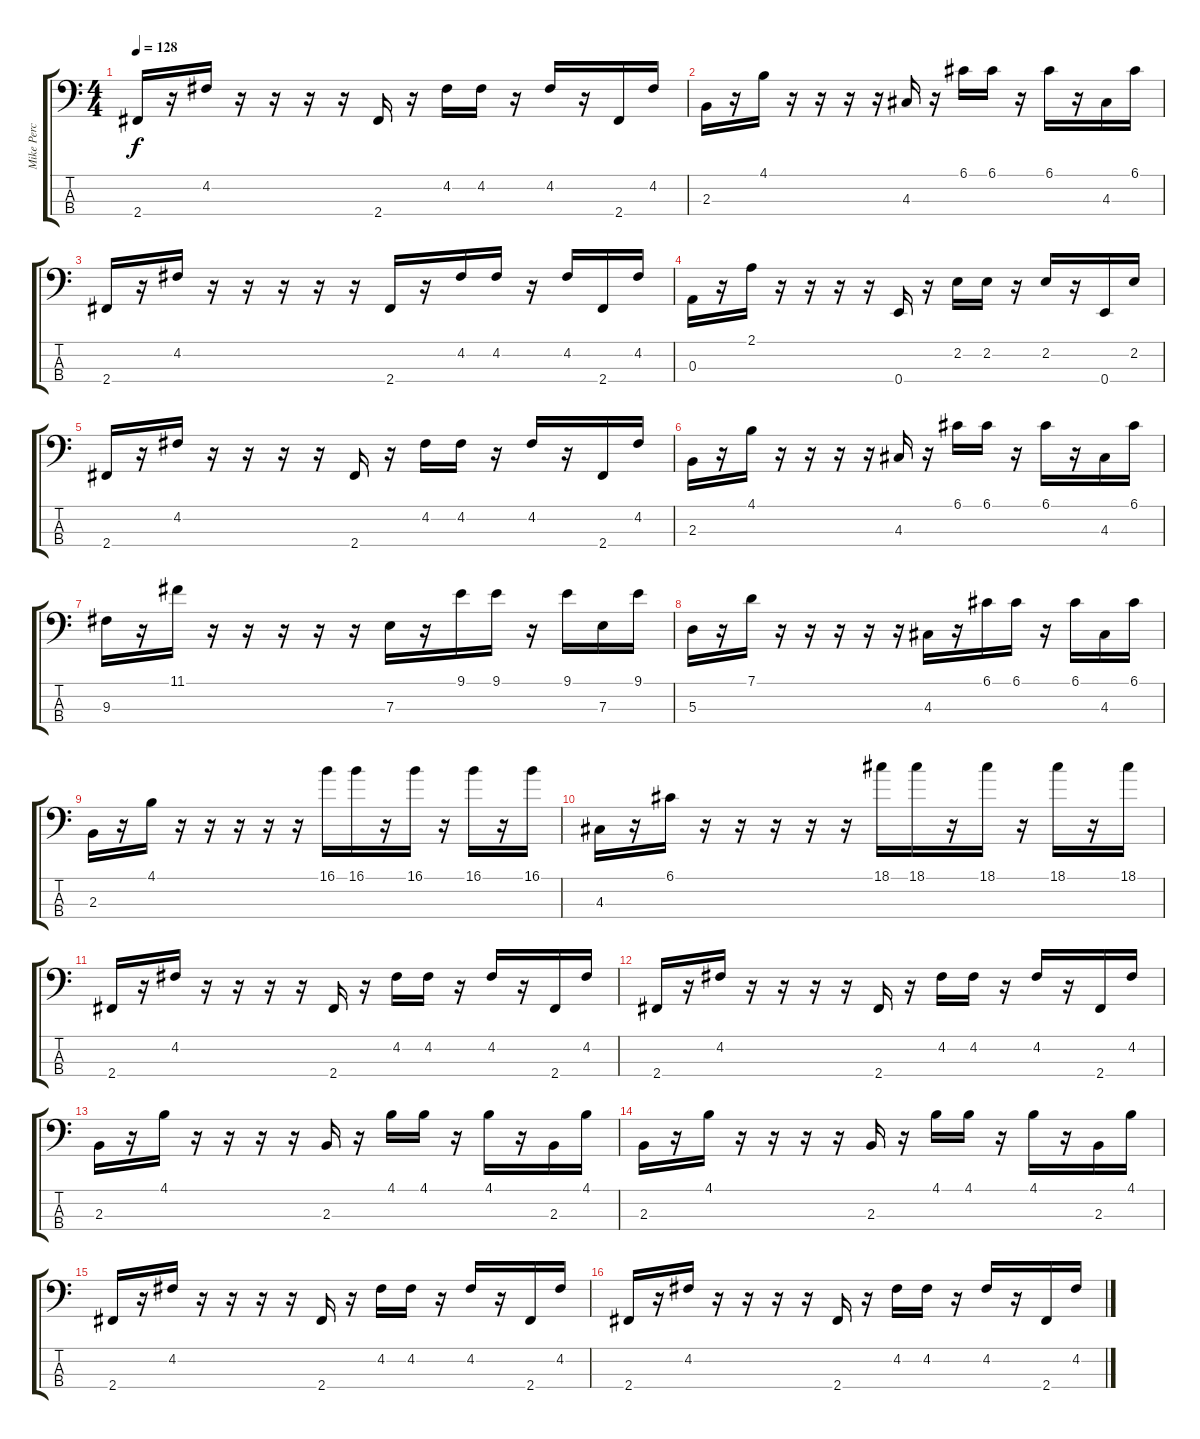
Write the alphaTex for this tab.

\track (" Mike Percy" " Mike Perc") {instrument electricguitarclean}
\staff {score tabs}
\tuning (G2 D2 A1 E1) {hide}
\ts (4 4)
\tempo 128
\clef f4
\ks c
2.4.16{dy f} r.16 4.2.16 r.16 r.16 r.16 r.16 2.4.16 r.16 4.2.16 4.2.16 r.16 4.2.16 r.16 2.4.16 4.2.16 |
2.3.16 r.16 4.1.16 r.16 r.16 r.16 r.16 4.3.16 r.16 6.1.16 6.1.16 r.16 6.1.16 r.16 4.3.16 6.1.16 |
2.4.16 r.16 4.2.16 r.16 r.16 r.16 r.16 r.16 2.4.16 r.16 4.2.16 4.2.16 r.16 4.2.16 2.4.16 4.2.16 |
0.3.16 r.16 2.1.16 r.16 r.16 r.16 r.16 0.4.16 r.16 2.2.16 2.2.16 r.16 2.2.16 r.16 0.4.16 2.2.16 |
2.4.16 r.16 4.2.16 r.16 r.16 r.16 r.16 2.4.16 r.16 4.2.16 4.2.16 r.16 4.2.16 r.16 2.4.16 4.2.16 |
2.3.16 r.16 4.1.16 r.16 r.16 r.16 r.16 4.3.16 r.16 6.1.16 6.1.16 r.16 6.1.16 r.16 4.3.16 6.1.16 |
9.3.16 r.16 11.1.16 r.16 r.16 r.16 r.16 r.16 7.3.16 r.16 9.1.16 9.1.16 r.16 9.1.16 7.3.16 9.1.16 |
5.3.16 r.16 7.1.16 r.16 r.16 r.16 r.16 r.16 4.3.16 r.16 6.1.16 6.1.16 r.16 6.1.16 4.3.16 6.1.16 |
2.3.16 r.16 4.1.16 r.16 r.16 r.16 r.16 r.16 16.1.16 16.1.16 r.16 16.1.16 r.16 16.1.16 r.16 16.1.16 |
4.3.16 r.16 6.1.16 r.16 r.16 r.16 r.16 r.16 18.1.16 18.1.16 r.16 18.1.16 r.16 18.1.16 r.16 18.1.16 |
2.4.16 r.16 4.2.16 r.16 r.16 r.16 r.16 2.4.16 r.16 4.2.16 4.2.16 r.16 4.2.16 r.16 2.4.16 4.2.16 |
2.4.16 r.16 4.2.16 r.16 r.16 r.16 r.16 2.4.16 r.16 4.2.16 4.2.16 r.16 4.2.16 r.16 2.4.16 4.2.16 |
2.3.16 r.16 4.1.16 r.16 r.16 r.16 r.16 2.3.16 r.16 4.1.16 4.1.16 r.16 4.1.16 r.16 2.3.16 4.1.16 |
2.3.16 r.16 4.1.16 r.16 r.16 r.16 r.16 2.3.16 r.16 4.1.16 4.1.16 r.16 4.1.16 r.16 2.3.16 4.1.16 |
2.4.16 r.16 4.2.16 r.16 r.16 r.16 r.16 2.4.16 r.16 4.2.16 4.2.16 r.16 4.2.16 r.16 2.4.16 4.2.16 |
2.4.16 r.16 4.2.16 r.16 r.16 r.16 r.16 2.4.16 r.16 4.2.16 4.2.16 r.16 4.2.16 r.16 2.4.16 4.2.16
